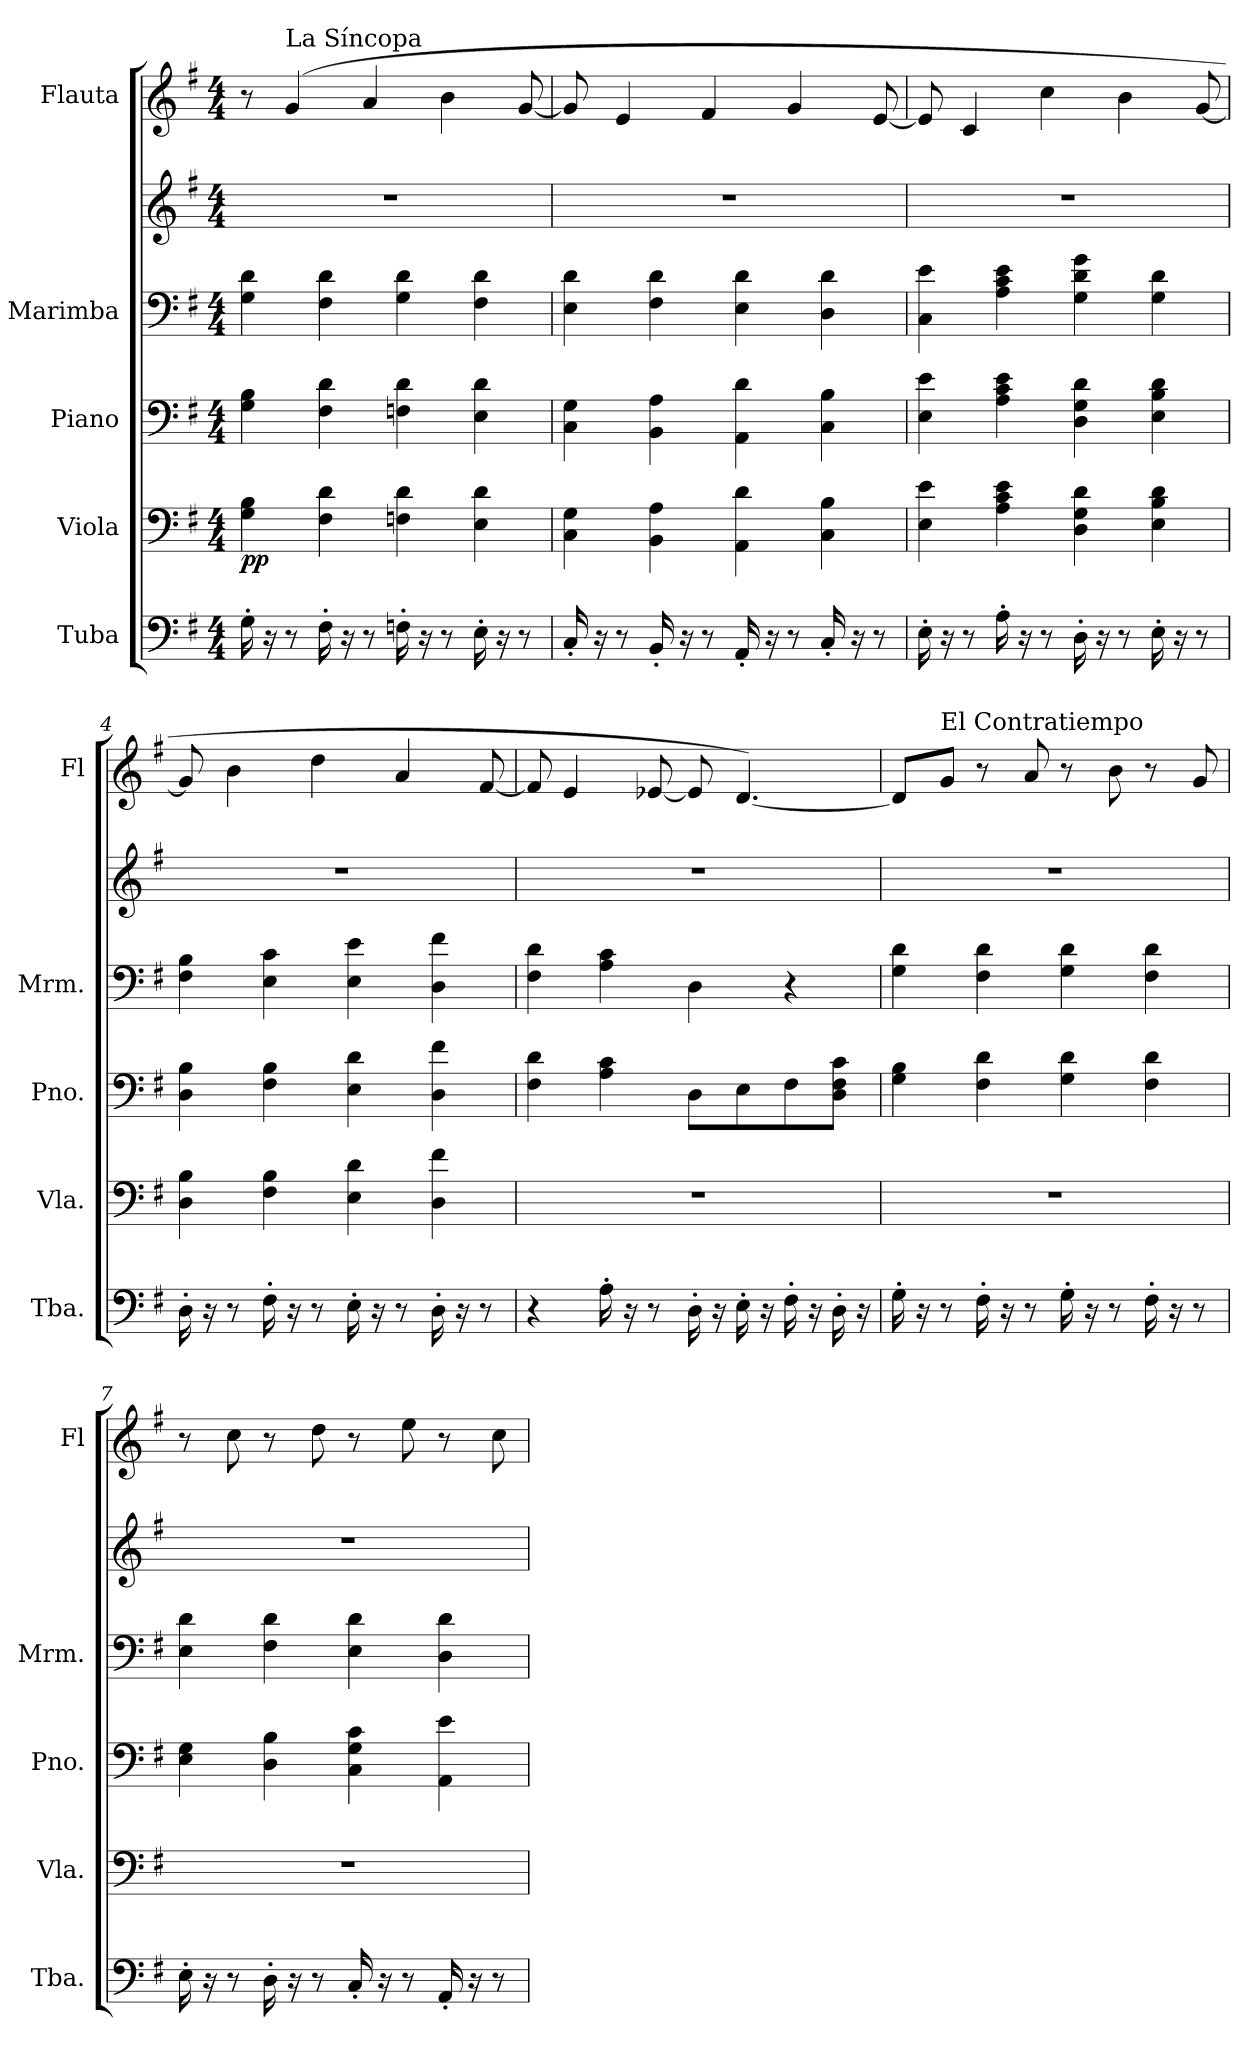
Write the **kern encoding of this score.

**kern	**kern	**dynam	**kern	**kern	**kern	**kern
*part5	*part4	*part4	*part3	*part2	*part2	*part1
*staff6	*staff5	*staff5	*staff4	*staff3	*staff2	*staff1
*I"Tuba	*I"Viola	*	*I"Piano	*I"Marimba	*	*I"Flauta
*I'Tba.	*I'Vla.	*	*I'Pno.	*I'Mrm.	*	*I'Fl
*clefF4	*clefF4	*	*clefF4	*clefF4	*clefG2	*clefG2
*k[f#]	*k[f#]	*	*k[f#]	*k[f#]	*k[f#]	*k[f#]
*M4/4	*M4/4	*	*M4/4	*M4/4	*M4/4	*M4/4
*MM100	*MM100	*	*MM100	*MM100	*MM100	*MM100
=1	=1	=1	=1	=1	=1	=1
!	!	!LO:DY:b	!	!	!	!
16G'\	4G\ 4B\	pp	4G\ 4B\	4G\ 4d\	1r	8r
16r	.	.	.	.	.	.
!	!	!	!	!	!	!LO:TX:a:t=La Síncopa
8r	.	.	.	.	.	(>4g/
16F#'\	4F#\ 4d\	.	4F#\ 4d\	4F#\ 4d\	.	.
16r	.	.	.	.	.	.
8r	.	.	.	.	.	4a/
16Fn'\	4Fn\ 4d\	.	4Fn\ 4d\	4G\ 4d\	.	.
16r	.	.	.	.	.	.
8r	.	.	.	.	.	4b\
16E'\	4E\ 4d\	.	4E\ 4d\	4F#\ 4d\	.	.
16r	.	.	.	.	.	.
8r	.	.	.	.	.	[8g/
=2	=2	=2	=2	=2	=2	=2
16C'/	4C\ 4G\	.	4C\ 4G\	4E\ 4d\	1r	8g/]
16r	.	.	.	.	.	.
8r	.	.	.	.	.	4e/
16BB'/	4BB\ 4A\	.	4BB\ 4A\	4F#\ 4d\	.	.
16r	.	.	.	.	.	.
8r	.	.	.	.	.	4f#/
16AA'/	4AA\ 4d\	.	4AA\ 4d\	4E\ 4d\	.	.
16r	.	.	.	.	.	.
8r	.	.	.	.	.	4g/
16C'/	4C\ 4B\	.	4C\ 4B\	4D\ 4d\	.	.
16r	.	.	.	.	.	.
8r	.	.	.	.	.	[8e/
!!LO:LB:g=z
=3	=3	=3	=3	=3	=3	=3
16E'\	4E\ 4e\	.	4E\ 4e\	4C\ 4e\	1r	8e/]
16r	.	.	.	.	.	.
8r	.	.	.	.	.	4c/
16A'\	4A\ 4c\ 4e\	.	4A\ 4c\ 4e\	4A\ 4c\ 4e\	.	.
16r	.	.	.	.	.	.
8r	.	.	.	.	.	4cc\
16D'\	4D\ 4G\ 4d\	.	4D\ 4G\ 4d\	4G\ 4d\ 4g\	.	.
16r	.	.	.	.	.	.
8r	.	.	.	.	.	4b\
16E'\	4E\ 4B\ 4d\	.	4E\ 4B\ 4d\	4G\ 4d\	.	.
16r	.	.	.	.	.	.
8r	.	.	.	.	.	[8g/
=4	=4	=4	=4	=4	=4	=4
16D'\	4D\ 4B\	.	4D\ 4B\	4F#\ 4B\	1r	8g/]
16r	.	.	.	.	.	.
8r	.	.	.	.	.	4b\
16F#'\	4F#\ 4B\	.	4F#\ 4B\	4E\ 4c\	.	.
16r	.	.	.	.	.	.
8r	.	.	.	.	.	4dd\
16E'\	4E\ 4d\	.	4E\ 4d\	4E\ 4e\	.	.
16r	.	.	.	.	.	.
8r	.	.	.	.	.	4a/
16D'\	4D\ 4f#\	.	4D\ 4f#\	4D\ 4f#\	.	.
16r	.	.	.	.	.	.
8r	.	.	.	.	.	[8f#/
!!LO:PB:g=z
=5	=5	=5	=5	=5	=5	=5
4r	1r	.	4F#\ 4d\	4F#\ 4d\	1r	8f#/]
.	.	.	.	.	.	4e/
16A'\	.	.	4A\ 4c\	4A\ 4c\	.	.
16r	.	.	.	.	.	.
8r	.	.	.	.	.	[8e-X/
16D'\	.	.	8D\L	4D\	.	8e-/]
16r	.	.	.	.	.	.
16E'\	.	.	8E\	.	.	[4.d/)
16r	.	.	.	.	.	.
16F#'\	.	.	8F#\	4r	.	.
16r	.	.	.	.	.	.
16D'\	.	.	8D\ 8F#\ 8c\J	.	.	.
16r	.	.	.	.	.	.
=6	=6	=6	=6	=6	=6	=6
16G'\	1r	.	4G\ 4B\	4G\ 4d\	1r	8d/L]
16r	.	.	.	.	.	.
!	!	!	!	!	!	!LO:TX:a:t=El Contratiempo
8r	.	.	.	.	.	8g/J
16F#'\	.	.	4F#\ 4d\	4F#\ 4d\	.	8r
16r	.	.	.	.	.	.
8r	.	.	.	.	.	8a/
16G'\	.	.	4G\ 4d\	4G\ 4d\	.	8r
16r	.	.	.	.	.	.
8r	.	.	.	.	.	8b\
16F#'\	.	.	4F#\ 4d\	4F#\ 4d\	.	8r
16r	.	.	.	.	.	.
8r	.	.	.	.	.	8g/
=7	=7	=7	=7	=7	=7	=7
16E'\	1r	.	4E\ 4G\	4E\ 4d\	1r	8r
16r	.	.	.	.	.	.
8r	.	.	.	.	.	8cc\
16D'\	.	.	4D\ 4B\	4F#\ 4d\	.	8r
16r	.	.	.	.	.	.
8r	.	.	.	.	.	8dd\
16C'/	.	.	4C\ 4G\ 4c\	4E\ 4d\	.	8r
16r	.	.	.	.	.	.
8r	.	.	.	.	.	8ee\
16AA'/	.	.	4AA\ 4e\	4D\ 4d\	.	8r
16r	.	.	.	.	.	.
8r	.	.	.	.	.	8cc\
=	=	=	=	=	=	=
*-	*-	*-	*-	*-	*-	*-
